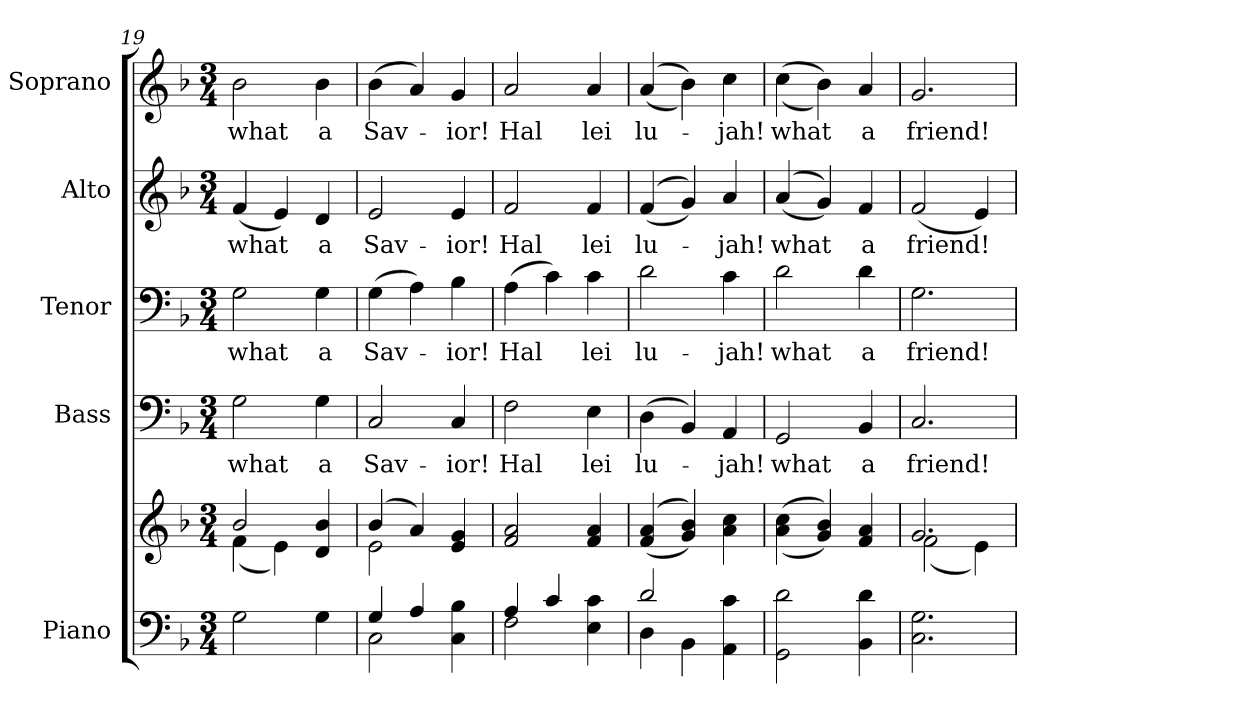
**kern	**kern	**kern	**text	**kern	**text	**kern	**text	**kern	**text
*part5	*part5	*part4	*part4	*part3	*part3	*part2	*part2	*part1	*part1
*staff6	*staff5	*staff4	*staff4	*staff3	*staff3	*staff2	*staff2	*staff1	*staff1
*I"Piano	*	*I"Bass	*	*I"Tenor	*	*I"Alto	*	*I"Soprano	*
*I'Pno.	*	*I'B.	*	*I'T.	*	*I'A.	*	*I'S.	*
*clefF4	*clefG2	*clefF4	*	*clefF4	*	*clefG2	*	*clefG2	*
*k[b-]	*k[b-]	*k[b-]	*	*k[b-]	*	*k[b-]	*	*k[b-]	*
*F:	*F:	*F:	*	*F:	*	*F:	*	*F:	*
*M3/4	*M3/4	*M3/4	*	*M3/4	*	*M3/4	*	*M3/4	*
=19	=19	=19	=19	=19	=19	=19	=19	=19	=19
*	*^	*	*	*	*	*	*	*	*
!	!	!	!	!LO:LY:b:color=#000000	!	!	!	!	!	!
!	!	!	!	!	!	!LO:LY:b:color=#000000	!	!	!	!
!	!	!	!	!	!	!	!	!LO:LY:b:color=#000000	!	!
!	!	!	!	!	!	!	!	!	!	!LO:LY:b:color=#000000
2Gi\	2b-i/	(4fi\	2Gi\	what	2Gi\	what	(4fi/	what	2b-i\	what
.	.	4ei\)	.	.	.	.	4ei/)	.	.	.
!	!	!	!	!LO:LY:b:color=#000000	!	!	!	!	!	!
!	!	!	!	!	!	!LO:LY:b:color=#000000	!	!	!	!
!	!	!	!	!	!	!	!	!LO:LY:b:color=#000000	!	!
!	!	!	!	!	!	!	!	!	!	!LO:LY:b:color=#000000
4Gi\	4di/ 4b-i	4ryy	4Gi\	a	4Gi\	a	4di/	a	4b-i\	a
=20	=20	=20	=20	=20	=20	=20	=20	=20	=20	=20
*^	*	*	*	*	*	*	*	*	*	*
!	!	!	!	!	!LO:LY:b:color=#000000	!	!	!	!	!	!
!	!	!	!	!	!	!	!LO:LY:b:color=#000000	!	!	!	!
!	!	!	!	!	!	!	!	!	!LO:LY:b:color=#000000	!	!
!	!	!	!	!	!	!	!	!	!	!	!LO:LY:b:color=#000000
4Gi/	2Ci\	(4b-i/	2ei\	2Ci/	Sav-	(4Gi\	Sav-	2ei/	Sav-	(4b-i\	Sav-
4Ai/	.	4ai/)	.	.	.	4Ai\)	.	.	.	4ai/)	.
!	!	!	!	!	!LO:LY:b:color=#000000	!	!	!	!	!	!
!	!	!	!	!	!	!	!LO:LY:b:color=#000000	!	!	!	!
!	!	!	!	!	!	!	!	!	!LO:LY:b:color=#000000	!	!
!	!	!	!	!	!	!	!	!	!	!	!LO:LY:b:color=#000000
4Ci\ 4B-i	4ryy	4ei/ 4gi	4ryy	4Ci/	-ior!	4B-i\	-ior!	4ei/	-ior!	4gi/	-ior!
*	*	*v	*v	*	*	*	*	*	*	*	*
!!LO:PB:g=z
=21	=21	=21	=21	=21	=21	=21	=21	=21	=21	=21
*	*	*^	*	*	*	*	*	*	*	*
!	!	!	!	!	!LO:LY:b:color=#000000	!	!	!	!	!	!
*	*	*v	*v	*	*	*	*	*	*	*	*
*	*	*^	*	*	*	*	*	*	*	*
!	!	!	!	!	!	!	!LO:LY:b:color=#000000	!	!	!	!
*	*	*v	*v	*	*	*	*	*	*	*	*
*	*	*^	*	*	*	*	*	*	*	*
!	!	!	!	!	!	!	!	!	!LO:LY:b:color=#000000	!	!
*	*	*v	*v	*	*	*	*	*	*	*	*
*	*	*^	*	*	*	*	*	*	*	*
!	!	!	!	!	!	!	!	!	!	!	!LO:LY:b:color=#000000
*	*	*v	*v	*	*	*	*	*	*	*	*
4Ai/	2Fi\	2fi/ 2ai	2Fi\	Hal	(4Ai\	Hal	2fi/	Hal	2ai/	Hal
4ci/	.	.	.	.	4ci\)	.	.	.	.	.
!	!	!	!	!LO:LY:b:color=#000000	!	!	!	!	!	!
!	!	!	!	!	!	!LO:LY:b:color=#000000	!	!	!	!
!	!	!	!	!	!	!	!	!LO:LY:b:color=#000000	!	!
!	!	!	!	!	!	!	!	!	!	!LO:LY:b:color=#000000
4Ei\ 4ci	4ryy	4fi/ 4ai	4Ei\	lei	4ci\	lei	4fi/	lei	4ai/	lei
=22	=22	=22	=22	=22	=22	=22	=22	=22	=22	=22
!	!	!	!	!LO:LY:b:color=#000000	!	!	!	!	!	!
!	!	!	!	!	!	!LO:LY:b:color=#000000	!	!	!	!
!	!	!	!	!	!	!	!	!LO:LY:b:color=#000000	!	!
!	!	!	!	!	!	!	!	!	!	!LO:LY:b:color=#000000
2di/	4Di\	((4fi/ 4ai	(4Di\	lu-	2di\	lu-	((4fi/	lu-	((4ai/	lu-
.	4BB-i\	4gi/ 4b-i))	4BB-i/)	.	.	.	4gi/))	.	4b-i\))	.
!	!	!	!	!LO:LY:b:color=#000000	!	!	!	!	!	!
!	!	!	!	!	!	!LO:LY:b:color=#000000	!	!	!	!
!	!	!	!	!	!	!	!	!LO:LY:b:color=#000000	!	!
!	!	!	!	!	!	!	!	!	!	!LO:LY:b:color=#000000
4AAi\ 4ci	4ryy	4ai\ 4cci	4AAi/	-jah!	4ci\	-jah!	4ai/	-jah!	4cci\	-jah!
*v	*v	*	*	*	*	*	*	*	*	*
=23	=23	=23	=23	=23	=23	=23	=23	=23	=23
*^	*	*	*	*	*	*	*	*	*
!	!	!	!	!LO:LY:b:color=#000000	!	!	!	!	!	!
*v	*v	*	*	*	*	*	*	*	*	*
*^	*	*	*	*	*	*	*	*	*
!	!	!	!	!	!	!LO:LY:b:color=#000000	!	!	!	!
*v	*v	*	*	*	*	*	*	*	*	*
*^	*	*	*	*	*	*	*	*	*
!	!	!	!	!	!	!	!	!LO:LY:b:color=#000000	!	!
*v	*v	*	*	*	*	*	*	*	*	*
*^	*	*	*	*	*	*	*	*	*
!	!	!	!	!	!	!	!	!	!	!LO:LY:b:color=#000000
*v	*v	*	*	*	*	*	*	*	*	*
2GGi\ 2di	((4ai\ 4cci	2GGi/	what	2di\	what	((4ai/	what	((4cci\	what
.	4gi/ 4b-i))	.	.	.	.	4gi/))	.	4b-i\))	.
!	!	!	!LO:LY:b:color=#000000	!	!	!	!	!	!
!	!	!	!	!	!LO:LY:b:color=#000000	!	!	!	!
!	!	!	!	!	!	!	!LO:LY:b:color=#000000	!	!
!	!	!	!	!	!	!	!	!	!LO:LY:b:color=#000000
4BB-i\ 4di	4fi/ 4ai	4BB-i/	a	4di\	a	4fi/	a	4ai/	a
=24	=24	=24	=24	=24	=24	=24	=24	=24	=24
*	*^	*	*	*	*	*	*	*	*
!	!	!	!	!LO:LY:b:color=#000000	!	!	!	!	!	!
!	!	!	!	!	!	!LO:LY:b:color=#000000	!	!	!	!
!	!	!	!	!	!	!	!	!LO:LY:b:color=#000000	!	!
!	!	!	!	!	!	!	!	!	!	!LO:LY:b:color=#000000
2.Ci\ 2.Gi	2.gi/	(2fi\	2.Ci/	friend!	2.Gi\	friend!	(2fi/	friend!	2.gi/	friend!
.	.	4ei\)	.	.	.	.	4ei/)	.	.	.
*	*v	*v	*	*	*	*	*	*	*	*
=	=	=	=	=	=	=	=	=	=
*-	*-	*-	*-	*-	*-	*-	*-	*-	*-
